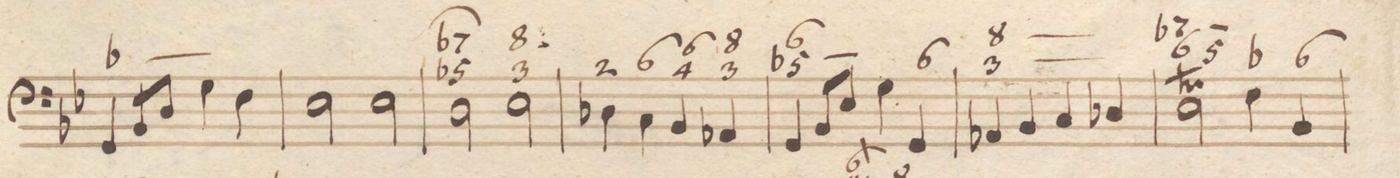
**kern	**fba	**dynam
*I"Organo	*	*
*clefF4	*	*
*k[b-e-]	*	*
*met(c|)	*	*
*M2/2	*	*
4GG/	-_	.
8BB-/L	.	.
8D/J	.	.
4G\	.	.
4F\	x	.
=48	=48	=48
2E-\	.	.
2E-\	.	.
=49	=49	=49
2D\	-7 -5	.
2E-\	8 3	.
=50	=50	=50
4D-X\	2	.
4C\	6	.
4BB-/	6 4	.
4AA-X/	8 3	.
=51	=51	=51
4GG/	6_ -5	.
8BB-/L	.	.
8E-/J	.	.
4G\	.	.
4GG/	6	.
=52	=52	=52
4AA-X/	8_ 3_	.
4BB-/	.	.
4C/	.	.
4D-X/	.	.
=53	=53	=53
2E-T\	-7_ 6	.
.	_ 5	.
4F\	-	.
4BB-/	6	.
=54	=54	=54
*-	*-	*-
